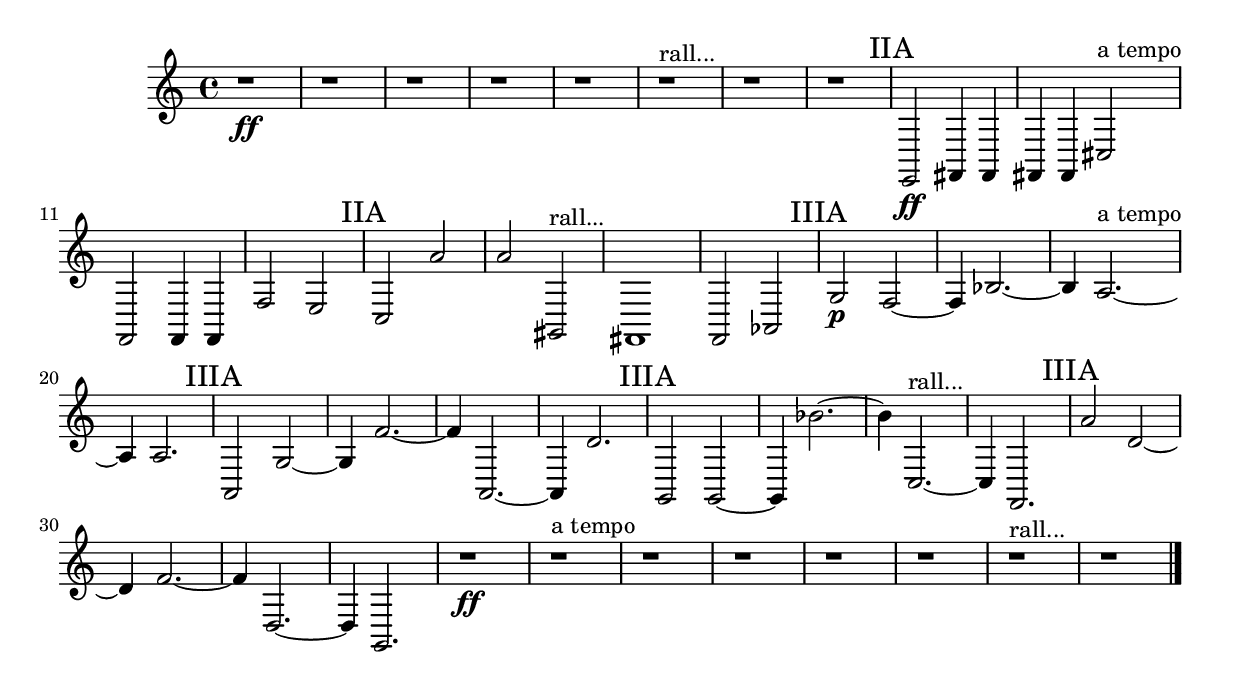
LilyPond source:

\new Voice {

|
\time 4/4
r1 \ff
|
r1
|
r1
|
r1
|
r1
|
r1 ^"rall..."
|
r1
|
r1
|
\mark "IIA"
<e, >2 \ff
<fis, >4
<fis, >4
|
<fis, >4
<fis, >4
<cis >2 ^"a tempo"
|
<f, >2
<f, >4
<f, >4
|
<f >2
<e >2
|
\mark "IIA"
<c >2
<a' >2
|
<a' >2
<gis, >2 ^"rall..."
|
<fis, >1
|
<f, >2
<aes, >2
|
\mark "IIIA"
<g >2 \p
<f >2~
|
<f >4
<bes >2.~
|
<bes >4
<a >2.~ ^"a tempo"
|
<a >4
<a >2.
|
\mark "IIIA"
<a, >2
<g >2~
|
<g >4
<f' >2.~
|
<f' >4
<a, >2.~
|
<a, >4
<d' >2.
|
\mark "IIIA"
<g, >2
<g, >2~
|
<g, >4
<bes' >2.~
|
<bes' >4
<c >2.~ ^"rall..."
|
<c >4
<f, >2.
|
\mark "IIIA"
<a' >2
<d' >2~
|
<d' >4
<f' >2.~
|
<f' >4
<d >2.~
|
<d >4
<g, >2.
|
r1 \ff
|
r1 ^"a tempo"
|
r1
|
r1
|
r1
|
r1
|
r1 ^"rall..."
|
r1

\bar "|."
}